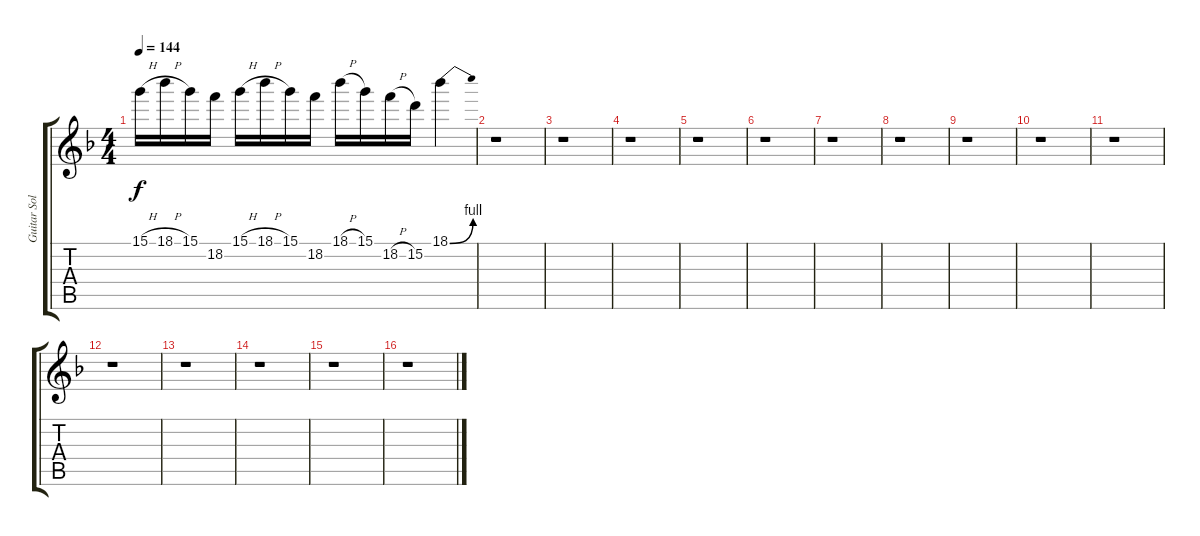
\track ("Guitar Solo" "Guitar Sol") {instrument distortionguitar}
\staff {score tabs}
\tuning (E4 B3 G3 D3 A2 E2) {hide}
\ts (4 4)
\tempo 144
\clef g2
\ks dminor
15.1{h}.16{dy f} 18.1{h}.16 15.1.16 18.2.16 15.1{h}.16 18.1{h}.16 15.1.16 18.2.16 18.1{h}.16 15.1.16 18.2{h}.16 15.2.16 18.1{be (bend 0 0 60 4)}.4 |
r.1 |
r.1 |
r.1 |
r.1 |
r.1 |
r.1 |
r.1 |
r.1 |
r.1 |
r.1 |
r.1 |
r.1 |
r.1 |
r.1 |
r.1
